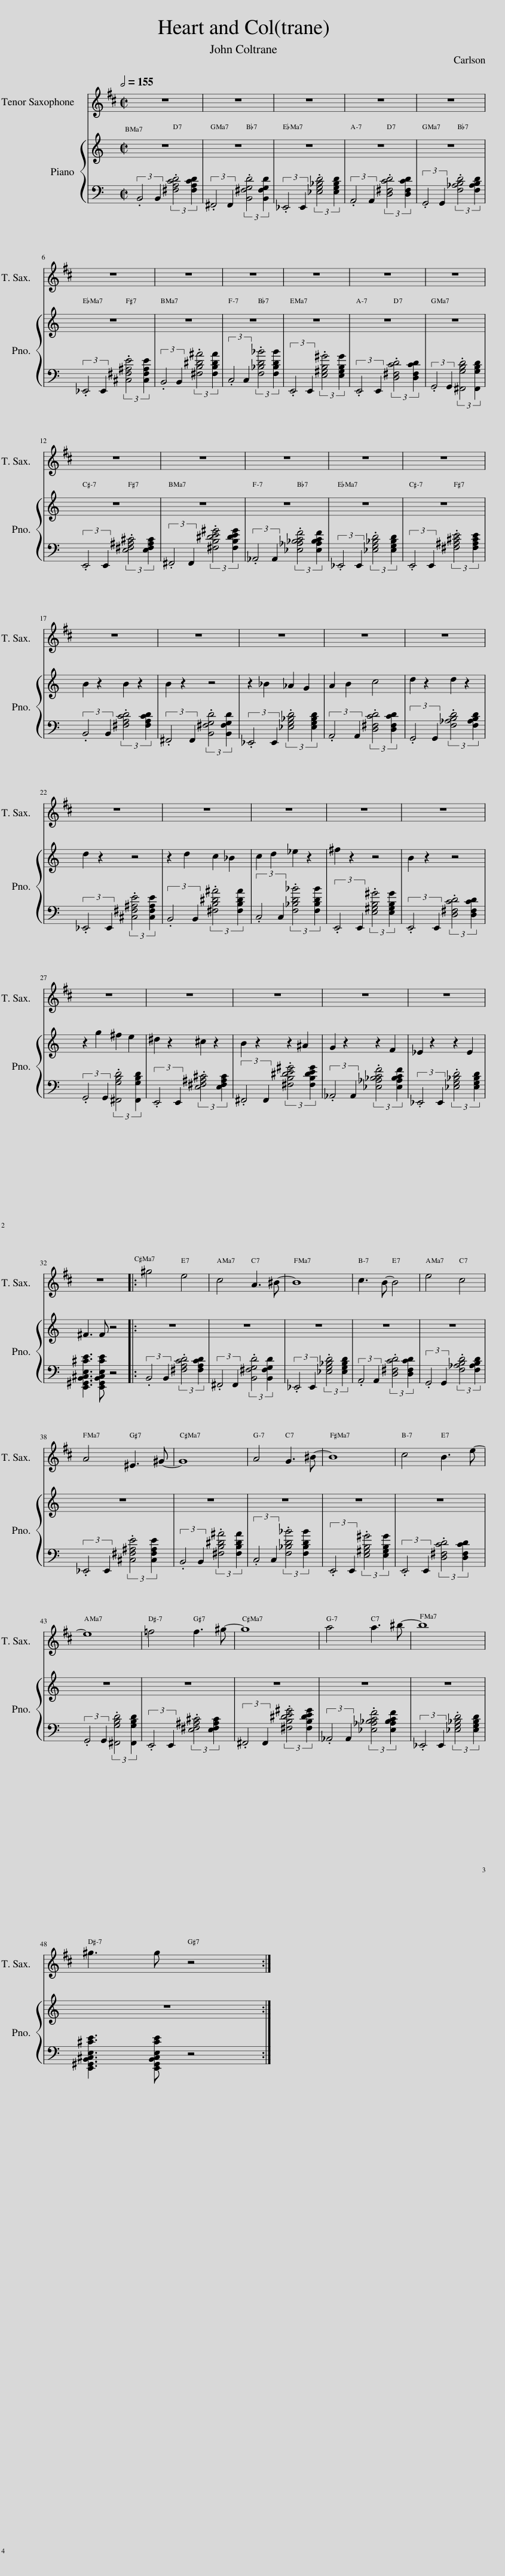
X:1
%%score 1 { 2 | 3 }
L:1/8
Q:1/2=155
M:2/2
I:linebreak $
K:C
V:1 treble transpose=-14
V:2 treble
V:3 bass
V:1
[K:D] z8 | z8 | z8 | z8 | z8 |$ %5
 z8 | z8 | z8 | z8 | z8 | %10
 z8 |$ z8 | z8 | z8 | z8 | %15
 z8 |$ z8 | z8 | z8 | z8 | %20
 z8 |$ z8 | z8 | z8 | z8 | %25
 z8 |$ z8 | z8 | z8 | z8 | %30
 z8 |$ z8 |: ^g4 e4 | c4 A3 ^B- | B8 | %35
 c3 B- B4 | e4 c4 |$ A4 ^E3 ^G- | G8 | A4 G3 ^B- | %40
 B8 | c4 B3 e- |$ e8 | =f4 f3 ^g- | g8 | %45
 a4 a3 ^b- | b8 |$ ^g3 g z4 :| %48
V:2
 z8 | z8 | z8 | z8 | z8 |$ %5
 z8 | z8 | z8 | z8 | z8 | %10
 z8 |$ z8 | z8 | z8 | z8 | %15
 z8 |$ B2 z2 B2 z2 | B2 z2 z4 | z2 _B2 _A2 G2 | A2 B2 c4 | %20
 d2 z2 d2 z2 |$ d2 z2 z4 | z2 d2 c2 _B2 | c2 d2 _e2 z2 | ^f2 z2 z4 | %25
 B2 z2 z4 |$ z2 g2 ^f2 e2 | ^d2 z2 ^c2 z2 | B2 z2 z2 ^A2 | G2 z2 z2 F2 | %30
 _E2 z2 z2 E2 |$ ^F3 F z4 |: z8 | z8 | z8 | %35
 z8 | z8 |$ z8 | z8 | z8 | %40
 z8 | z8 |$ z8 | z8 | z8 | %45
 z8 | z8 |$ z8 :| %48
V:3
 (3:2:2.B,,4 B,,2 (3:2:2.[^F,A,CD]4 [F,A,CD]2 | (3:2:2.^F,,4 F,,2 (3:2:2.[B,,^F,G,D]4 [B,,F,G,D]2 | (3:2:2._E,,4 E,,2 (3:2:2.[_E,G,_B,D]4 [E,G,B,D]2 | (3:2:2.A,,4 A,,2 (3:2:2.[D,^F,CD]4 [D,F,CD]2 | (3:2:2.G,,4 G,,2 (3:2:2.[F,_A,B,D]4 [F,A,B,D]2 |$ %5
 (3:2:2._E,,4 E,,2 (3:2:2.[^C,^F,^A,E]4 [C,F,A,E]2 | (3:2:2.B,,4 B,,2 (3:2:2.[^F,B,^D^A]4 [F,B,DA]2 | (3:2:2.C,4 C,2 (3:2:2.[F,_B,D_B]4 [F,B,DB]2 | (3:2:2.E,,4 E,,2 (3:2:2.[E,^G,B,^G]4 [E,G,B,G]2 | (3:2:2.E,,4 E,,2 (3:2:2.[D,^F,CD]4 [D,F,CD]2 | %10
 (3:2:2.G,,4 G,,2 (3:2:2.[^F,,G,B,D]4 [F,,G,B,D]2 |$ (3:2:2.E,,4 E,,2 (3:2:2.[E,^F,^A,^C]4 [E,F,A,C]2 | (3:2:2.^F,,4 F,,2 (3:2:2.[^F,B,^DE^G]4 [F,B,DEG]2 | (3:2:2._A,,4 A,,2 (3:2:2.[_E,_A,_B,CF]4 [E,A,B,CF]2 | (3:2:2._E,,4 E,,2 (3:2:2.[_E,G,_B,D]4 [E,G,B,D]2 | %15
 (3:2:2.E,,4 E,,2 (3:2:2.[^F,^A,^CE]4 [F,A,CE]2 |$ (3:2:2.B,,4 B,,2 (3:2:2.[^F,A,CD]4 [F,A,CD]2 | (3:2:2.^F,,4 F,,2 (3:2:2.[B,,^F,G,D]4 [B,,F,G,D]2 | (3:2:2._E,,4 E,,2 (3:2:2.[_E,G,_B,D]4 [E,G,B,D]2 | (3:2:2.A,,4 A,,2 (3:2:2.[D,^F,CD]4 [D,F,CD]2 | %20
 (3:2:2.G,,4 G,,2 (3:2:2.[F,_A,B,D]4 [F,A,B,D]2 |$ (3:2:2._E,,4 E,,2 (3:2:2.[^C,^F,^A,E]4 [C,F,A,E]2 | (3:2:2.B,,4 B,,2 (3:2:2.[^F,B,^D^A]4 [F,B,DA]2 | (3:2:2.C,4 C,2 (3:2:2.[F,_B,D_B]4 [F,B,DB]2 | (3:2:2.E,,4 E,,2 (3:2:2.[E,^G,B,^G]4 [E,G,B,G]2 | %25
 (3:2:2.E,,4 E,,2 (3:2:2.[D,^F,CD]4 [D,F,CD]2 |$ (3:2:2.G,,4 G,,2 (3:2:2.[^F,,G,B,D]4 [F,,G,B,D]2 | (3:2:2.E,,4 E,,2 (3:2:2.[E,^F,^A,^C]4 [E,F,A,C]2 | (3:2:2.^F,,4 F,,2 (3:2:2.[^F,B,^DE^G]4 [F,B,DEG]2 | (3:2:2._A,,4 A,,2 (3:2:2.[_E,_A,_B,CF]4 [E,A,B,CF]2 | %30
 (3:2:2._E,,4 E,,2 (3:2:2.[_E,G,_B,D]4 [E,G,B,D]2 |$ [E,,^G,,B,,^C,E,^CE]3 [E,,G,,B,,C,E,CE] z4 |: (3:2:2.B,,4 B,,2 (3:2:2.[^F,A,CD]4 [F,A,CD]2 | (3:2:2.^F,,4 F,,2 (3:2:2.[B,,^F,G,D]4 [B,,F,G,D]2 | (3:2:2._E,,4 E,,2 (3:2:2.[_E,G,_B,D]4 [E,G,B,D]2 | %35
 (3:2:2.A,,4 A,,2 (3:2:2.[D,^F,CD]4 [D,F,CD]2 | (3:2:2.G,,4 G,,2 (3:2:2.[F,_A,B,D]4 [F,A,B,D]2 |$ (3:2:2._E,,4 E,,2 (3:2:2.[^C,^F,^A,E]4 [C,F,A,E]2 | (3:2:2.B,,4 B,,2 (3:2:2.[^F,B,^D^A]4 [F,B,DA]2 | (3:2:2.C,4 C,2 (3:2:2.[F,_B,D_B]4 [F,B,DB]2 | %40
 (3:2:2.E,,4 E,,2 (3:2:2.[E,^G,B,^G]4 [E,G,B,G]2 | (3:2:2.E,,4 E,,2 (3:2:2.[D,^F,CD]4 [D,F,CD]2 |$ (3:2:2.G,,4 G,,2 (3:2:2.[^F,,G,B,D]4 [F,,G,B,D]2 | (3:2:2.E,,4 E,,2 (3:2:2.[E,^F,^A,^C]4 [E,F,A,C]2 | (3:2:2.^F,,4 F,,2 (3:2:2.[^F,B,^DE^G]4 [F,B,DEG]2 | %45
 (3:2:2._A,,4 A,,2 (3:2:2.[_E,_A,_B,CF]4 [E,A,B,CF]2 | (3:2:2._E,,4 E,,2 (3:2:2.[_E,G,_B,D]4 [E,G,B,D]2 |$ [E,,^G,,B,,^C,E,^CE]3 [E,,G,,B,,C,E,CE] z4 :| %48
